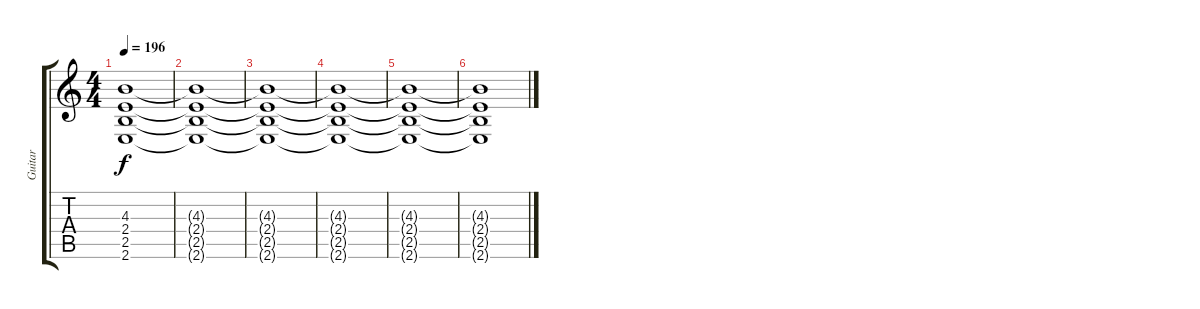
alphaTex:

\track ("Guitar" "Guitar") {instrument distortionguitar}
\staff {score tabs}
\tuning (E4 B3 G3 D3 A2 D2) {hide}
\ts (4 4)
\tempo 196
\clef g2
\ks c
(4.3{t} 2.4{t} 2.5{t} 2.6{t}).1{dy f} |
(4.3{t} 2.4{t} 2.5{t} 2.6{t}).1 |
(4.3{t} 2.4{t} 2.5{t} 2.6{t}).1{volume 0} |
(4.3{t} 2.4{t} 2.5{t} 2.6{t}).1 |
(4.3{t} 2.4{t} 2.5{t} 2.6{t}).1 |
(4.3{t} 2.4{t} 2.5{t} 2.6{t}).1
